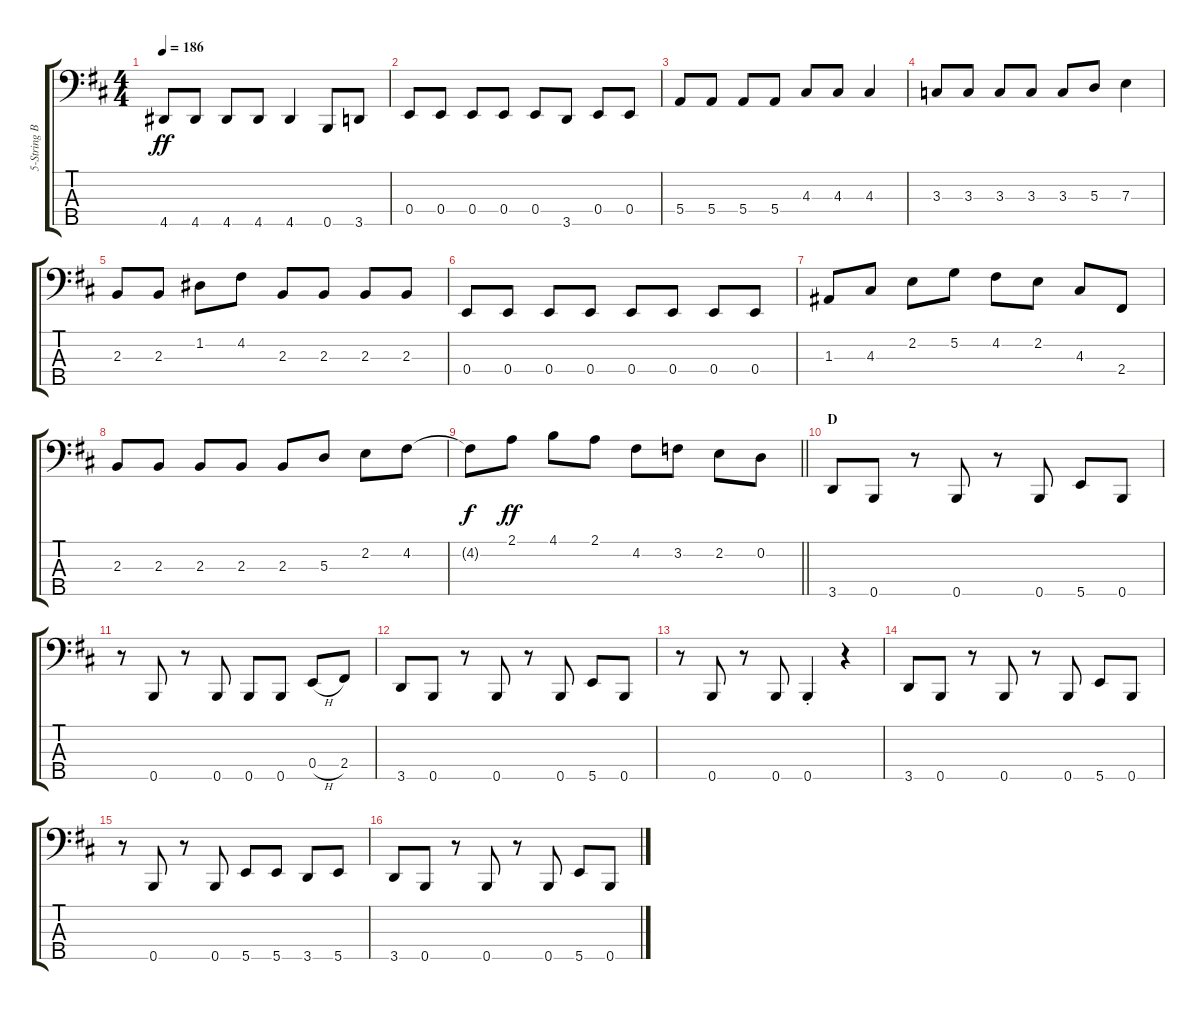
\track ("5-String Bass" "5-String B") {instrument electricbasspick}
\staff {score tabs}
\tuning (G2 D2 A1 E1 B0) {hide}
\ts (4 4)
\tempo 186
\clef f4
\ks d
4.5.8{dy ff} 4.5.8 4.5.8 4.5.8 4.5.4 0.5.8 3.5.8 |
0.4.8 0.4.8 0.4.8 0.4.8 0.4.8 3.5.8 0.4.8 0.4.8 |
5.4.8 5.4.8 5.4.8 5.4.8 4.3.8 4.3.8 4.3.4 |
3.3.8 3.3.8 3.3.8 3.3.8 3.3.8 5.3.8 7.3.4 |
2.3.8 2.3.8 1.2.8 4.2.8 2.3.8 2.3.8 2.3.8 2.3.8 |
0.4.8 0.4.8 0.4.8 0.4.8 0.4.8 0.4.8 0.4.8 0.4.8 |
1.3.8 4.3.8 2.2.8 5.2.8 4.2.8 2.2.8 4.3.8 2.4.8 |
2.3.8 2.3.8 2.3.8 2.3.8 2.3.8 5.3.8 2.2.8 4.2.8 |
\barLineRight lightlight
4.2{t}.8{dy f} 2.1.8{dy ff} 4.1.8 2.1.8 4.2.8 3.2.8 2.2.8 0.2.8 |
\section ("" "D")
3.5.8 0.5.8 r.8 0.5.8 r.8 0.5.8 5.5.8 0.5.8 |
r.8 0.5.8 r.8 0.5.8 0.5.8 0.5.8 0.4{h}.8 2.4.8 |
3.5.8 0.5.8 r.8 0.5.8 r.8 0.5.8 5.5.8 0.5.8 |
r.8 0.5.8 r.8 0.5.8 0.5{st}.4 r.4 |
3.5.8 0.5.8 r.8 0.5.8 r.8 0.5.8 5.5.8 0.5.8 |
r.8 0.5.8 r.8 0.5.8 5.5.8 5.5.8 3.5.8 5.5.8 |
3.5.8 0.5.8 r.8 0.5.8 r.8 0.5.8 5.5.8 0.5.8
